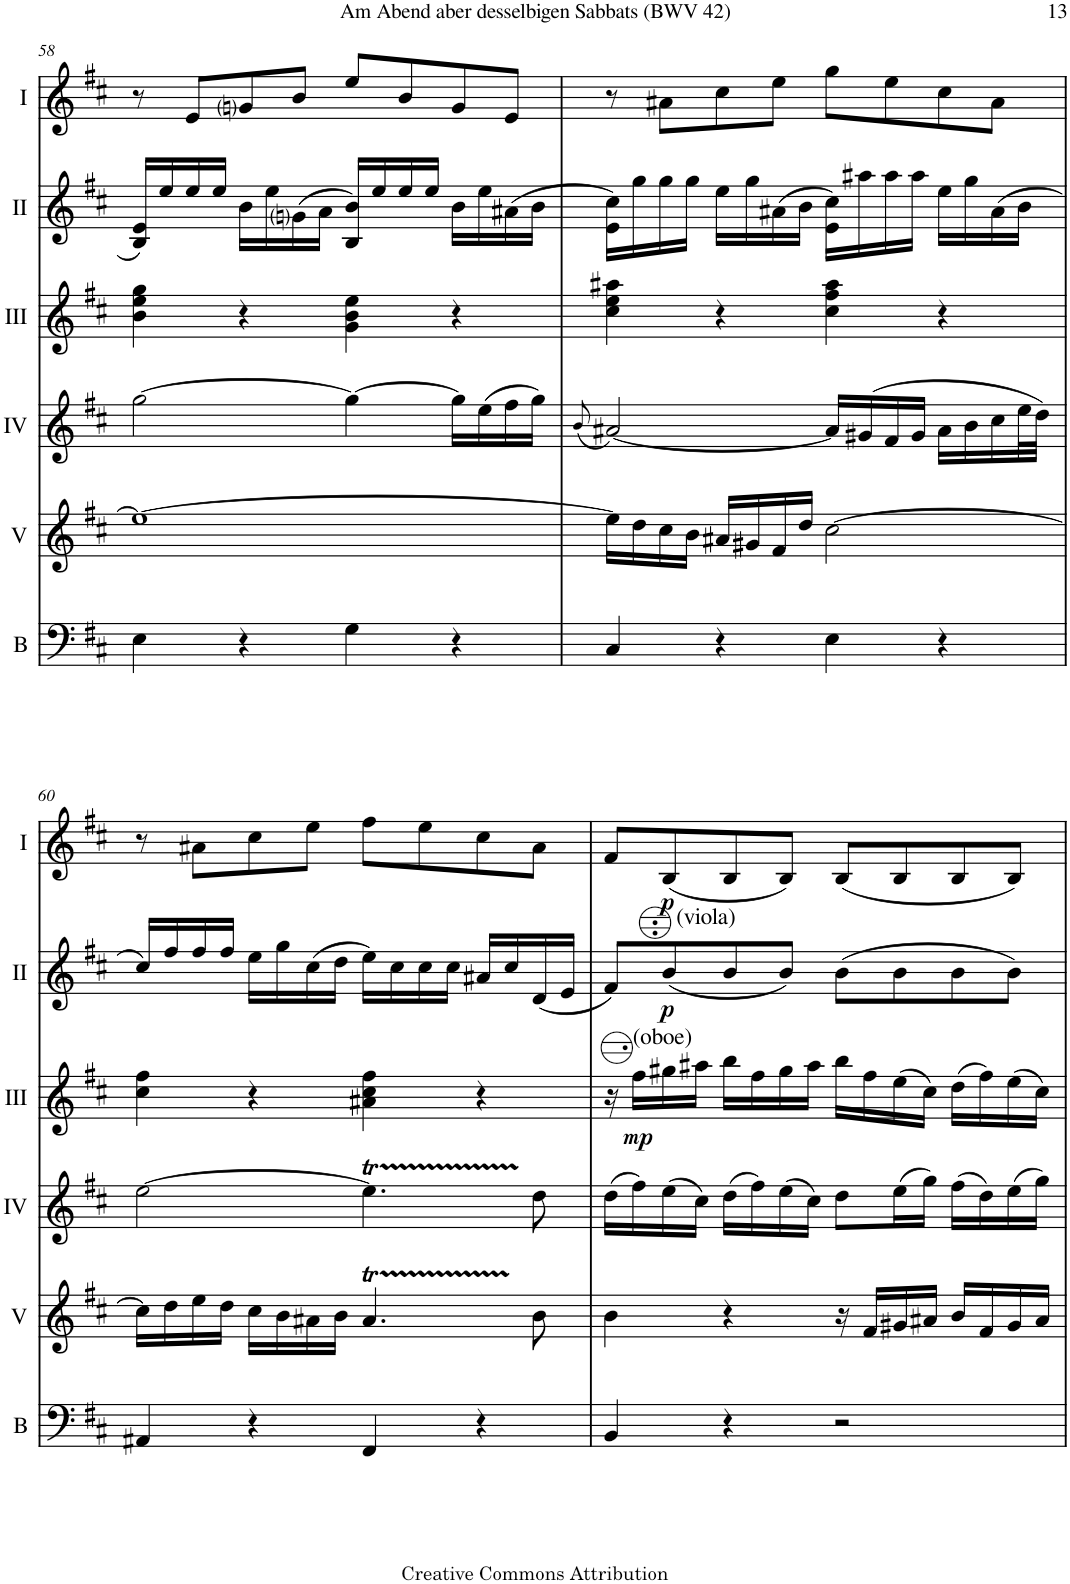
**kern	**kern	**kern	**kern	**dynam	**kern	**dynam	**kern	**dynam
*part6	*part5	*part4	*part3	*part3	*part2	*part2	*part1	*part1
*staff6	*staff5	*staff4	*staff3	*staff3	*staff2	*staff2	*staff1	*staff1
*I"Bass	*I"Acc. 5	*I"Acc. 4	*I"Acc. 3	*	*I"Acc. 2	*	*I"Acc. 1	*
*I'B	*	*	*	*	*	*	*	*
!!LO:PB:g=z
*clefF4	*clefG2	*clefG2	*clefG2	*	*clefG2	*	*clefG2	*
*Trd7c12	*Trd7c12	*	*	*	*Trd7c12	*	*	*
*k[f#c#]	*k[f#c#]	*k[f#c#]	*k[f#c#]	*	*k[f#c#]	*	*k[f#c#]	*
*M2/2	*M2/2	*M2/2	*M2/2	*	*M2/2	*	*M2/2	*
*met(c|)	*met(c|)	*met(c|)	*met(c|)	*	*met(c|)	*	*met(c|)	*
=58	=58	=58	=58	=58	=58	=58	=58	=58
4E\	1ee_	[2gg\	4B\ 4e\ 4g\	.	16b/ 16ee/LL	.	8r	.
.	.	.	.	.	16eee/	.	.	.
.	.	.	.	.	16eee/	.	8e/L	.
.	.	.	.	.	16eee/JJ	.	.	.
4r	.	.	4r	.	16bb\LL	.	8gni/	.
.	.	.	.	.	16eee\	.	.	.
.	.	.	.	.	(16ggni\	.	8b/J	.
.	.	.	.	.	16aa\JJ	.	.	.
4G\	.	4gg\_	4G\ 4B\ 4e\	.	16b/ 16bb/LL)	.	8ee/L	.
.	.	.	.	.	16eee/	.	.	.
.	.	.	.	.	16eee/	.	8b/	.
.	.	.	.	.	16eee/JJ	.	.	.
4r	.	16gg\LL]	4r	.	16bb\LL	.	8g/	.
.	.	(16ee\	.	.	16eee\	.	.	.
.	.	16ff#\	.	.	(16aa#X\	.	8e/J	.
.	.	16gg\JJ)	.	.	16bb\JJ	.	.	.
=59	=59	=59	=59	=59	=59	=59	=59	=59
.	.	(8qb/	.	.	.	.	.	.
4C#/	16ee\LL]	[2a#X/)	4c#\ 4e\ 4a#X\	.	16ee\ 16ccc#\LL)	.	8r	.
.	16dd\	.	.	.	16ggg\	.	.	.
.	16cc#\	.	.	.	16ggg\	.	8a#X\L	.
.	16b\JJ	.	.	.	16ggg\JJ	.	.	.
4r	16a#X/LL	.	4r	.	16eee\LL	.	8cc#\	.
.	16g#X/	.	.	.	16ggg\	.	.	.
.	16f#/	.	.	.	(16aa#X\	.	8ee\J	.
.	16dd/JJ	.	.	.	16bb\JJ	.	.	.
4E\	[2cc#\	16a#/LL]	4c#\ 4f#\ 4a#\	.	16ee\ 16ccc#\LL)	.	8gg\L	.
.	.	(16g#X/	.	.	16aaa#X\	.	.	.
.	.	16f#/	.	.	16aaa#\	.	8ee\	.
.	.	16g#/JJ	.	.	16aaa#\JJ	.	.	.
4r	.	16a#\LL	4r	.	16eee\LL	.	8cc#\	.
.	.	16b\	.	.	16ggg\	.	.	.
.	.	16cc#\	.	.	(16aa#\	.	8a#\J	.
.	.	32ee\L	.	.	16bb\JJ	.	.	.
.	.	32dd\JJJ)	.	.	.	.	.	.
!!LO:LB:g=z
=60	=60	=60	=60	=60	=60	=60	=60	=60
4AA#X/	16cc#\LL]	[2ee\	4c#\ 4f#\	.	16ccc#/LL)	.	8r	.
.	16dd\	.	.	.	16fff#/	.	.	.
.	16ee\	.	.	.	16fff#/	.	8a#X\L	.
.	16dd\JJ	.	.	.	16fff#/JJ	.	.	.
4r	16cc#\LL	.	4r	.	16eee\LL	.	8cc#\	.
.	16b\	.	.	.	16ggg\	.	.	.
.	16a#X\	.	.	.	(16ccc#\	.	8ee\J	.
.	16b\JJ	.	.	.	16ddd\JJ	.	.	.
4FF#/	4.a#t/	4.eeT\]	4A#X\ 4c#\ 4f#\	.	16eee\LL)	.	8ff#\L	.
.	.	.	.	.	16ccc#\	.	.	.
.	.	.	.	.	16ccc#\	.	8ee\	.
.	.	.	.	.	16ccc#\JJ	.	.	.
4r	.	.	4r	.	16aa#X/LL	.	8cc#\	.
.	.	.	.	.	16ccc#/	.	.	.
.	8b\	8dd\	.	.	(16dd/	.	8a#\J	.
.	.	.	.	.	16ee/JJ	.	.	.
=61	=61	=61	=61	=61	=61	=61	=61	=61
4BB/	4b\	(16dd\LL	16r	.	8ff#/L)	.	8f#/L	.
!	!	!	!LO:TX:a:t=(oboe)	!	!	!	!	!
!	!	!	!	!LO:DY:b	!	!	!	!
.	.	16ff#\)	16ff#\LL	mp	.	.	.	.
!	!	!	!	!	!LO:TX:a:t=(viola)	!	!	!
!	!	!	!	!	!	!LO:DY:b	!	!LO:DY:b
.	.	(16ee\	16gg#X\	.	(8b/	p	(8B/	p
.	.	16cc#\JJ)	16aa#X\JJ	.	.	.	.	.
4r	4r	(16dd\LL	16bb\LL	.	8b/	.	8B/	.
.	.	16ff#\)	16ff#\	.	.	.	.	.
.	.	(16ee\	16gg#\	.	8b/J)	.	8B/J)	.
.	.	16cc#\JJ)	16aa#\JJ	.	.	.	.	.
2r	16r	8dd\L	16bb\LL	.	(8b\L	.	(8B/L	.
.	16f#/LL	.	16ff#\	.	.	.	.	.
.	16g#X/	(16ee\L	(16ee\	.	8b\	.	8B/	.
.	16a#X/JJ	16gg\JJ)	16cc#\JJ)	.	.	.	.	.
.	16b/LL	(16ff#\LL	(16dd\LL	.	8b\	.	8B/	.
.	16f#/	16dd\)	16ff#\)	.	.	.	.	.
.	16g#/	(16ee\	(16ee\	.	8b\J)	.	8B/J)	.
.	16a#/JJ	16gg\JJ)	16cc#\JJ)	.	.	.	.	.
=	=	=	=	=	=	=	=	=
*-	*-	*-	*-	*-	*-	*-	*-	*-
